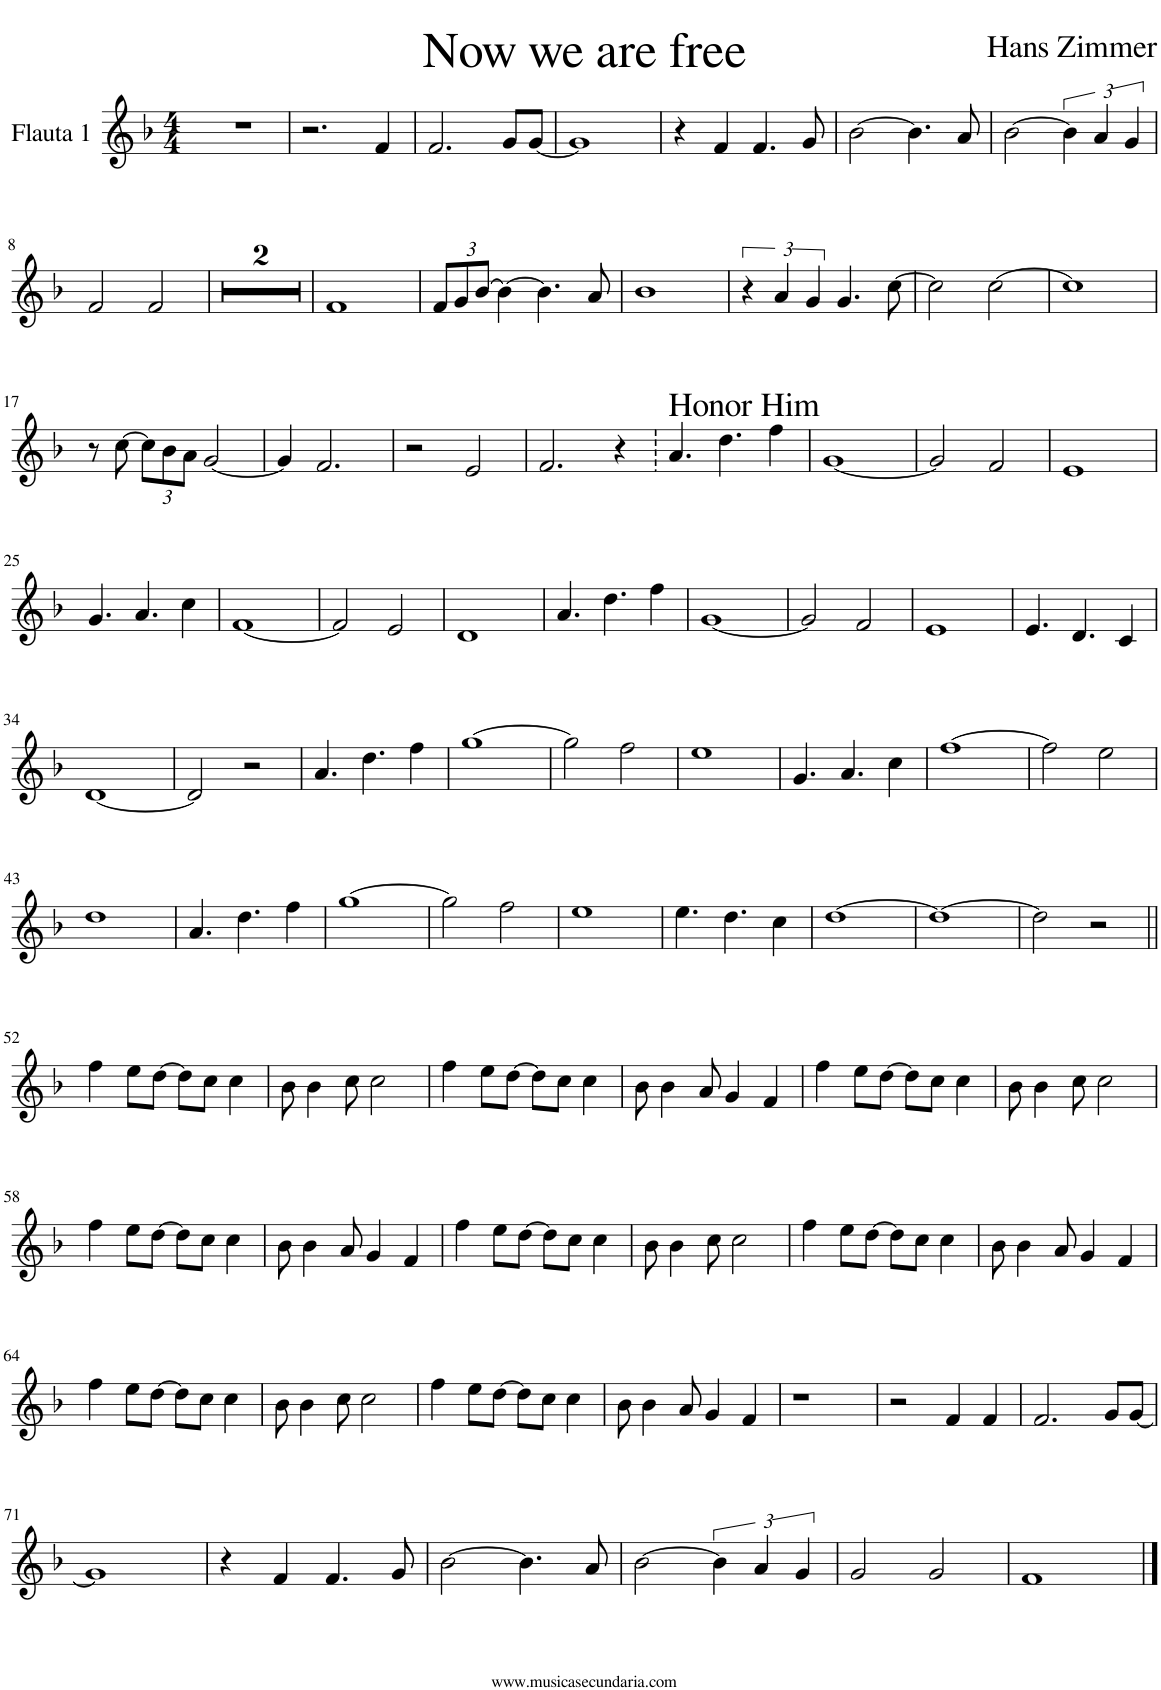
**kern
*part1
*staff1
*I"Flauta 1
*I'Fl
*clefG2
*k[b-]
*M4/4
=1
1r
=2
2.r
4f/
=3
2.f/
8g/L
[8g/J
=4
1g]
=5
4r
4f/
4.f/
8g/
=6
[2b-\
4.b-\]
8a/
=7
[2b-\
6b-\]
6a/
6g/
!!LO:LB:g=z
=8
2f/
2f/
=9
1r
=10
1r
=11
1f
=12
*Xbrackettup
12f/L
12g/
[12b-/J
4b-\_
4.b-\]
8a/
=13
1b-
=14
*brackettup
6r
6a/
6g/
4.g/
[8cc\
=15
2cc\]
[2cc\
=16
1cc]
!!LO:LB:g=z
=17
8r
[8cc\
*Xbrackettup
12cc\L]
12b-\
12a\J
[2g/
=18
4g/]
2.f/
=19
2r
2e/
=20
2.f/
4r
=21
!LO:TX:a:t=Honor Him
4.a/
4.dd\
4ff\
=22
[1g
=23
2g/]
2f/
=24
1e
!!LO:LB:g=z
=25
4.g/
4.a/
4cc\
=26
[1f
=27
2f/]
2e/
=28
1d
=29
4.a/
4.dd\
4ff\
=30
[1g
=31
2g/]
2f/
=32
1e
=33
4.e/
4.d/
4c/
!!LO:LB:g=z
=34
[1d
=35
2d/]
2r
=36
4.a/
4.dd\
4ff\
=37
[1gg
=38
2gg\]
2ff\
=39
1ee
=40
4.g/
4.a/
4cc\
=41
[1ff
=42
2ff\]
2ee\
!!LO:LB:g=z
=43
1dd
=44
4.a/
4.dd\
4ff\
=45
[1gg
=46
2gg\]
2ff\
=47
1ee
=48
4.ee\
4.dd\
4cc\
=49
[1dd
=50
1dd_
=51
2dd\]
2r
!!LO:LB:g=z
=52||
4ff\
8ee\L
[8dd\J
8dd\L]
8cc\J
4cc\
=53
8b-\
4b-\
8cc\
2cc\
=54
4ff\
8ee\L
[8dd\J
8dd\L]
8cc\J
4cc\
=55
8b-\
4b-\
8a/
4g/
4f/
=56
4ff\
8ee\L
[8dd\J
8dd\L]
8cc\J
4cc\
=57
8b-\
4b-\
8cc\
2cc\
!!LO:LB:g=z
=58
4ff\
8ee\L
[8dd\J
8dd\L]
8cc\J
4cc\
=59
8b-\
4b-\
8a/
4g/
4f/
=60
4ff\
8ee\L
[8dd\J
8dd\L]
8cc\J
4cc\
=61
8b-\
4b-\
8cc\
2cc\
=62
4ff\
8ee\L
[8dd\J
8dd\L]
8cc\J
4cc\
=63
8b-\
4b-\
8a/
4g/
4f/
!!LO:LB:g=z
=64
4ff\
8ee\L
[8dd\J
8dd\L]
8cc\J
4cc\
=65
8b-\
4b-\
8cc\
2cc\
=66
4ff\
8ee\L
[8dd\J
8dd\L]
8cc\J
4cc\
=67
8b-\
4b-\
8a/
4g/
4f/
=68
1r
=69
2r
4f/
4f/
=70
2.f/
8g/L
[8g/J
!!LO:LB:g=z
=71
1g]
=72
4r
4f/
4.f/
8g/
=73
[2b-\
4.b-\]
8a/
=74
[2b-\
*brackettup
6b-\]
6a/
6g/
=75
2g/
2g/
=
*-
